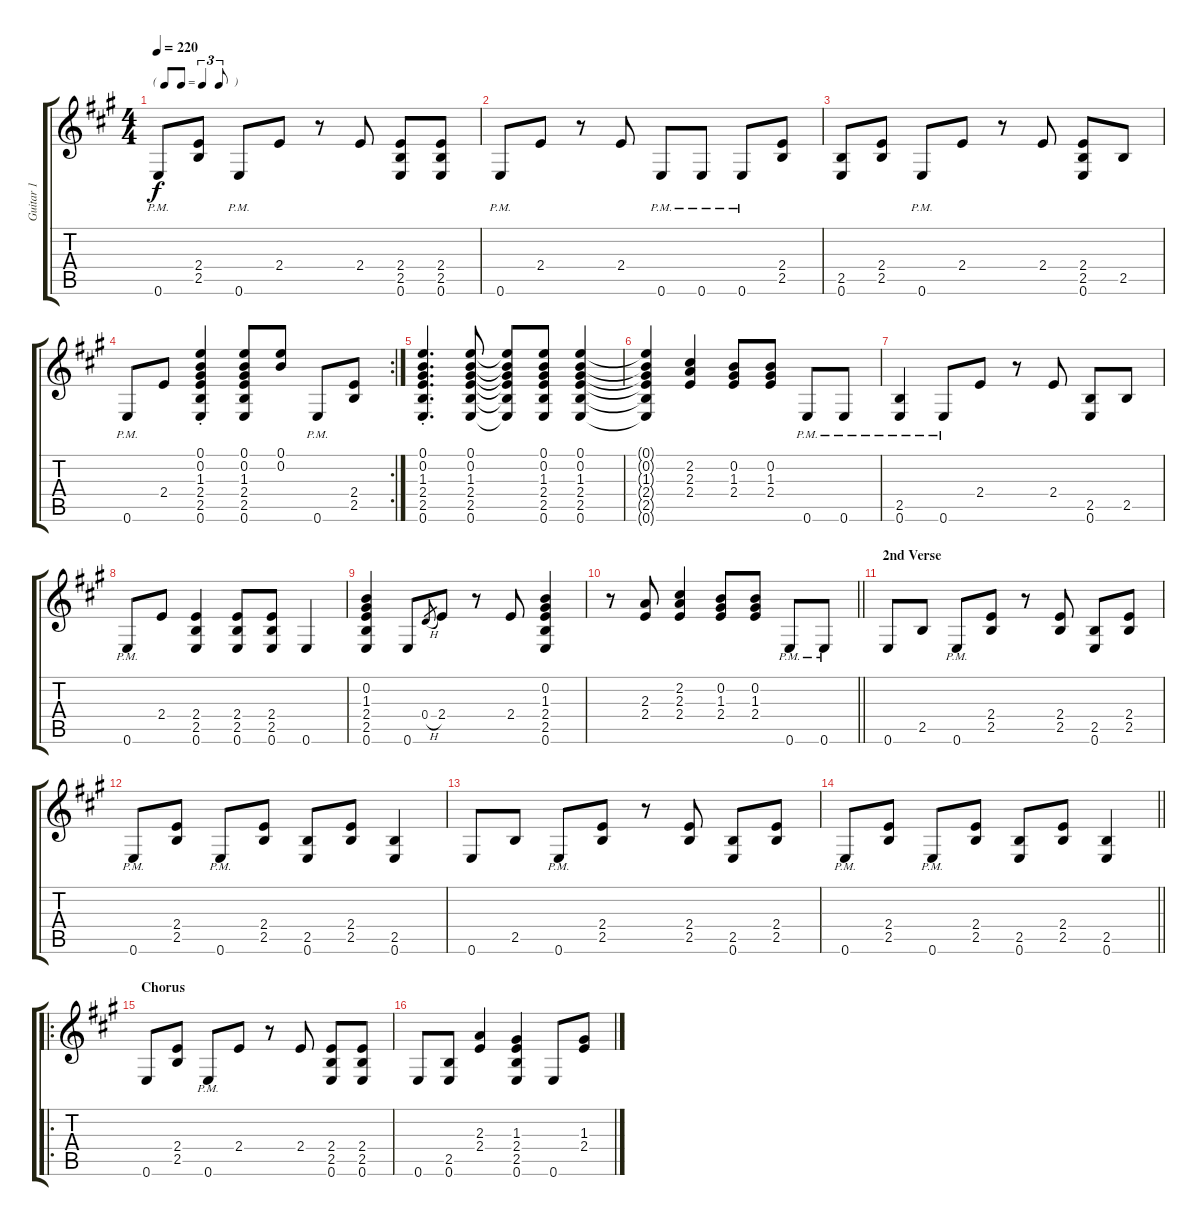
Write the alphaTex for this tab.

\track ("Guitar 1" "Guitar 1") {instrument overdrivenguitar}
\staff {score tabs}
\tuning (E4 B3 G3 D3 A2 E2) {hide}
\ts (4 4)
\tf triplet8th
\tempo 220
\clef g2
\ks a
0.6{pm}.8{dy f} (2.4 2.5).8 0.6{pm}.8 2.4.8 r.8 2.4.8 (2.4 2.5 0.6).8 (2.4 2.5 0.6).8 |
0.6{pm}.8 2.4.8 r.8 2.4.8 0.6{pm}.8 0.6{pm}.8 0.6{pm}.8 (2.4 2.5).8 |
(2.5 0.6).8 (2.4 2.5).8 0.6{pm}.8 2.4.8 r.8 2.4.8 (2.4 2.5 0.6).8 2.5.8 |
\rc 2
0.6{pm}.8 2.4.8 (0.1{st} 0.2{st} 1.3{st} 2.4{st} 2.5{st} 0.6{st}).4 (0.1 0.2 1.3 2.4 2.5 0.6).8 (0.1 0.2).8 0.6{pm}.8 (2.4 2.5).8 |
(0.1{st} 0.2{st} 1.3{st} 2.4{st} 2.5{st} 0.6{st}).4{d} (0.1 0.2 1.3 2.4 2.5 0.6).8 (0.1{t} 0.2{t} 1.3{t} 2.4{t} 2.5{t} 0.6{t}).8 (0.1 0.2 1.3 2.4 2.5 0.6).8 (0.1 0.2 1.3 2.4 2.5 0.6).4 |
(0.1{t} 0.2{t} 1.3{t} 2.4{t} 2.5{t} 0.6{t}).4 (2.2 2.3 2.4).4 (0.2 1.3 2.4).8 (0.2 1.3 2.4).8 0.6{pm}.8 0.6{pm}.8 |
(2.5{pm} 0.6{pm}).4 0.6{pm}.8 2.4.8 r.8 2.4.8 (2.5 0.6).8 2.5.8 |
0.6{pm}.8 2.4.8 (2.4 2.5 0.6).4 (2.4 2.5 0.6).8 (2.4 2.5 0.6).8 0.6.4 |
(0.2 1.3 2.4 2.5 0.6).4 0.6.8 0.4{h}.8{gr} 2.4.8 r.8 2.4.8 (0.2 1.3 2.4 2.5 0.6).4 |
\barLineRight lightlight
r.8 (2.3 2.4).8 (2.2 2.3 2.4).4 (0.2 1.3 2.4).8 (0.2 1.3 2.4).8 0.6{pm}.8 0.6{pm}.8 |
\section ("" "2nd Verse")
0.6.8 2.5.8 0.6{pm}.8 (2.4 2.5).8 r.8 (2.4 2.5).8 (2.5 0.6).8 (2.4 2.5).8 |
0.6{pm}.8 (2.4 2.5).8 0.6{pm}.8 (2.4 2.5).8 (2.5 0.6).8 (2.4 2.5).8 (2.5 0.6).4 |
0.6.8 2.5.8 0.6{pm}.8 (2.4 2.5).8 r.8 (2.4 2.5).8 (2.5 0.6).8 (2.4 2.5).8 |
\barLineRight lightlight
0.6{pm}.8 (2.4 2.5).8 0.6{pm}.8 (2.4 2.5).8 (2.5 0.6).8 (2.4 2.5).8 (2.5 0.6).4 |
\ro
\section ("" "Chorus")
0.6.8 (2.4 2.5).8 0.6{pm}.8 2.4.8 r.8 2.4.8 (2.4 2.5 0.6).8 (2.4 2.5 0.6).8 |
0.6.8 (2.5 0.6).8 (2.3 2.4).4 (1.3 2.4 2.5 0.6).4 0.6.8 (1.3 2.4).8
